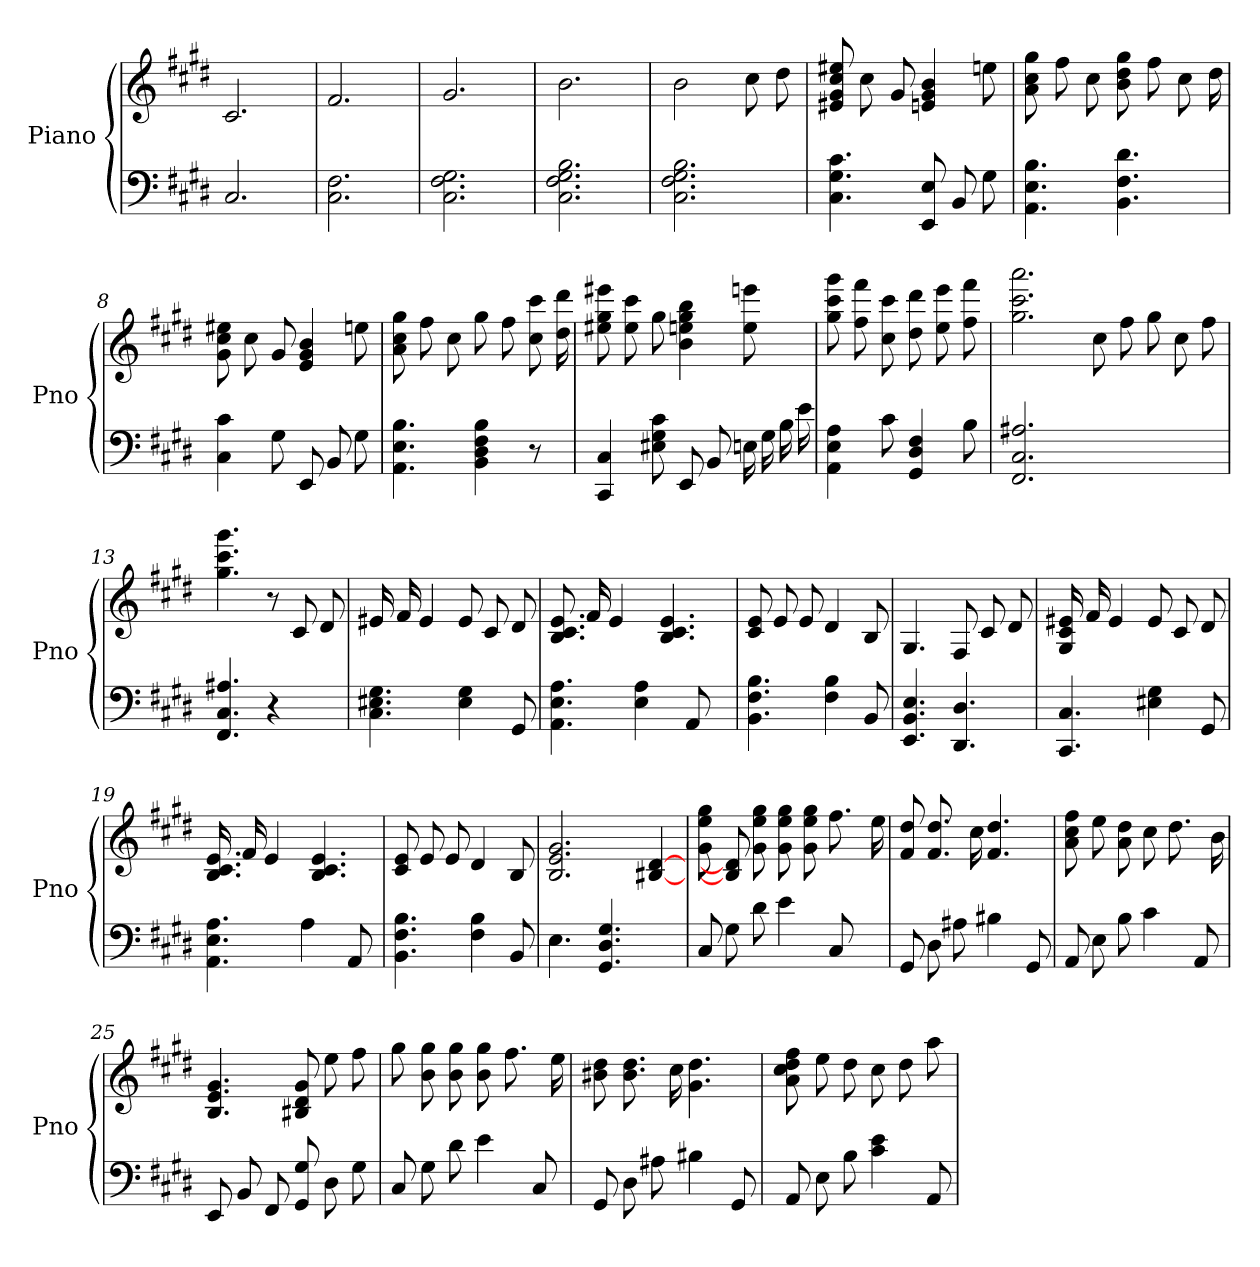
**kern	**kern
*part2	*part1
*staff2	*staff1
*I"Piano	*I"Piano
*I'Pno	*I'Pno
!!LO:LB:g=z
*clefF4	*clefG2
*k[f#c#g#d#]	*k[f#c#g#d#]
=1	=1
2.C#	2.c#
=2	=2
2.F# 2.C#	2.f#
=3	=3
2.G# 2.F# 2.C#	2.g#
=4	=4
2.B 2.G# 2.F# 2.C#	2.b
=5	=5
2.B 2.G# 2.F# 2.C#	2b
.	8cc#
.	8dd#
=6	=6
4.c# 4.G# 4.C#	8ee# 8cc# 8g# 8e#
.	8cc#
.	8g#
8E 8EE	4b 4g# 4e
8BB	.
8G#	8ee
=7	=7
4.B 4.E 4.AA	8gg# 8cc# 8a
.	8ff#
.	8cc#
4.d# 4.F# 4.BB	8gg# 8dd# 8b
.	8ff#
.	8cc#
16ryy	16dd#
=8	=8
4c# 4C#	8ee# 8cc# 8g#
.	8cc#
8G#	8g#
8EE	4b 4g# 4e
8BB	.
8G#	8ee
!!LO:LB:g=z
=9	=9
4.B 4.E 4.AA	8gg# 8cc# 8a
.	8ff#
.	8cc#
4B 4F# 4D# 4BB	8gg#
.	8ff#
8r	8ccc# 8cc#
16ryy	16ddd# 16dd#
=10	=10
4C# 4CC#	8eee# 8gg# 8ee#
.	8ccc# 8ee#
8c# 8G# 8E#	8gg#
8EE	4bb 4gg# 4ee 4b
8BB	.
16E	8eee 8ee
16G#	.
16B	8ryy
16e	.
=11	=11
4A 4E 4AA	8ggg# 8ccc# 8gg#
.	8fff# 8ff#
8c#	8ccc# 8cc#
4F# 4D# 4GG#	8ddd# 8dd#
.	8eee 8ee
8B	8fff# 8ff#
=12	=12
2.A# 2.C# 2.FF#	2.aaa 2.ccc# 2.gg#
2ryy	8cc#
.	8ff#
.	8gg#
.	8cc#
8ryy	8ff#
=13	=13
4.A# 4.C# 4.FF#	4.ggg# 4.ccc# 4.gg#
4r	8r
.	8c#
8ryy	8d#
=14	=14
4.G# 4.E# 4.C#	16e#
.	16f#
.	4e#
4G# 4E#	8e#
.	8c#
8GG#	8d#
!!LO:LB:g=z
=15	=15
4.A 4.E 4.AA	8.e 8.c# 8.B
.	16f#
.	4e
4A 4E	.
.	4.e 4.c# 4.B
8AA	.
8ryy	.
=16	=16
4.B 4.F# 4.BB	8e 8c#
.	8e
.	8e
4B 4F#	4d#
8BB	8B
=17	=17
4.E 4.BB 4.EE	4.G#
4.D# 4.DD#	8F#
.	8c#
.	8d#
=18	=18
4.C# 4.CC#	16e# 16c# 16G#
.	16f#
.	4e#
4G# 4E#	8e#
.	8c#
8GG#	8d#
=19	=19
4.A 4.E 4.AA	16.e 16.c# 16.B
.	16f#
.	4e
4A	.
.	4.e 4.c# 4.B
8AA	.
32ryy	.
=20	=20
4.B 4.F# 4.BB	8e 8c#
.	8e
.	8e
4B 4F#	4d#
8BB	8B
=21	=21
4.E	2.g# 2.e 2.B
4.G# 4.D# 4.GG#	.
4ryy	[4d# [4B#
!!LO:LB:g=z
=22	=22
8C#	8gg# 8ee 8g#
8G#	8d#] 8B#]
8d#	8gg# 8ee 8g#
4e	8gg# 8ee 8g#
.	8gg# 8ee 8g#
8C#	8.ff#
8ryy	.
.	16ee
=23	=23
8GG#	8dd# 8f#
8D#	8.dd# 8.f#
8A#	.
.	16cc#
4B#	4.dd# 4.f#
8GG#	.
=24	=24
8AA	8ff# 8cc# 8a
8E	8ee
8B	8dd# 8a
4c#	8cc#
.	8.dd#
8AA	.
.	16b
=25	=25
8EE	4.g# 4.e 4.B
8BB	.
8FF#	.
8G# 8GG#	8g# 8d# 8B#
8D#	8ee
8G#	8ff#
=26	=26
8C#	8gg#
8G#	8gg# 8b
8d#	8gg# 8b
4e	8gg# 8b
.	8.ff#
8C#	.
.	16ee
=27	=27
8GG#	8dd# 8b#
8D#	8.dd# 8.b#
8A#	.
.	16cc#
4B#	4.dd# 4.g#
8GG#	.
=28	=28
8AA	8ff# 8dd# 8cc# 8a
8E	8ee
8B	8dd#
4e 4c#	8cc#
.	8dd#
8AA	8aa
=	=
*-	*-
